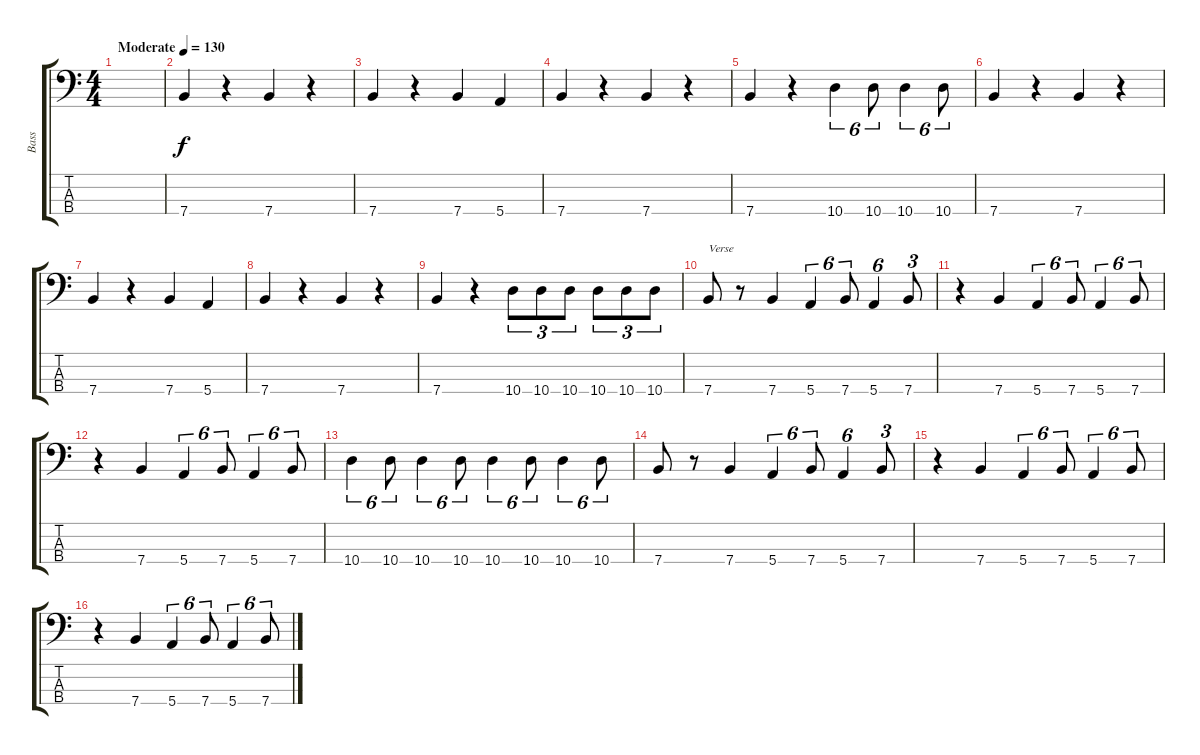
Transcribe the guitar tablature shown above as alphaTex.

\track ("Bass" "Bass") {instrument electricbassfinger}
\staff {score tabs}
\tuning (G2 D2 A1 E1) {hide}
\ts (4 4)
\tempo (130 "Moderate")
\clef f4
\ks c
|
7.4.4 r.4 7.4.4 r.4 |
7.4.4 r.4 7.4.4 5.4.4 |
7.4.4 r.4 7.4.4 r.4 |
7.4.4 r.4 10.4.4{tu (6 4)} 10.4.8{tu (6 4)} 10.4.4{tu (6 4)} 10.4.8{tu (6 4)} |
7.4.4 r.4 7.4.4 r.4 |
7.4.4 r.4 7.4.4 5.4.4 |
7.4.4 r.4 7.4.4 r.4 |
7.4.4 r.4 10.4.8{tu (3 2)} 10.4.8{tu (3 2)} 10.4.8{tu (3 2)} 10.4.8{tu (3 2)} 10.4.8{tu (3 2)} 10.4.8{tu (3 2)} |
7.4.8{txt "Verse"} r.8 7.4.4 5.4.4{tu (6 4)} 7.4.8{tu (6 4)} 5.4.4{tu (6 4)} 7.4.8{tu (3 2)} |
r.4 7.4.4 5.4.4{tu (6 4)} 7.4.8{tu (6 4)} 5.4.4{tu (6 4)} 7.4.8{tu (6 4)} |
r.4 7.4.4 5.4.4{tu (6 4)} 7.4.8{tu (6 4)} 5.4.4{tu (6 4)} 7.4.8{tu (6 4)} |
10.4.4{tu (6 4)} 10.4.8{tu (6 4)} 10.4.4{tu (6 4)} 10.4.8{tu (6 4)} 10.4.4{tu (6 4)} 10.4.8{tu (6 4)} 10.4.4{tu (6 4)} 10.4.8{tu (6 4)} |
7.4.8 r.8 7.4.4 5.4.4{tu (6 4)} 7.4.8{tu (6 4)} 5.4.4{tu (6 4)} 7.4.8{tu (3 2)} |
r.4 7.4.4 5.4.4{tu (6 4)} 7.4.8{tu (6 4)} 5.4.4{tu (6 4)} 7.4.8{tu (6 4)} |
r.4 7.4.4 5.4.4{tu (6 4)} 7.4.8{tu (6 4)} 5.4.4{tu (6 4)} 7.4.8{tu (6 4)}
